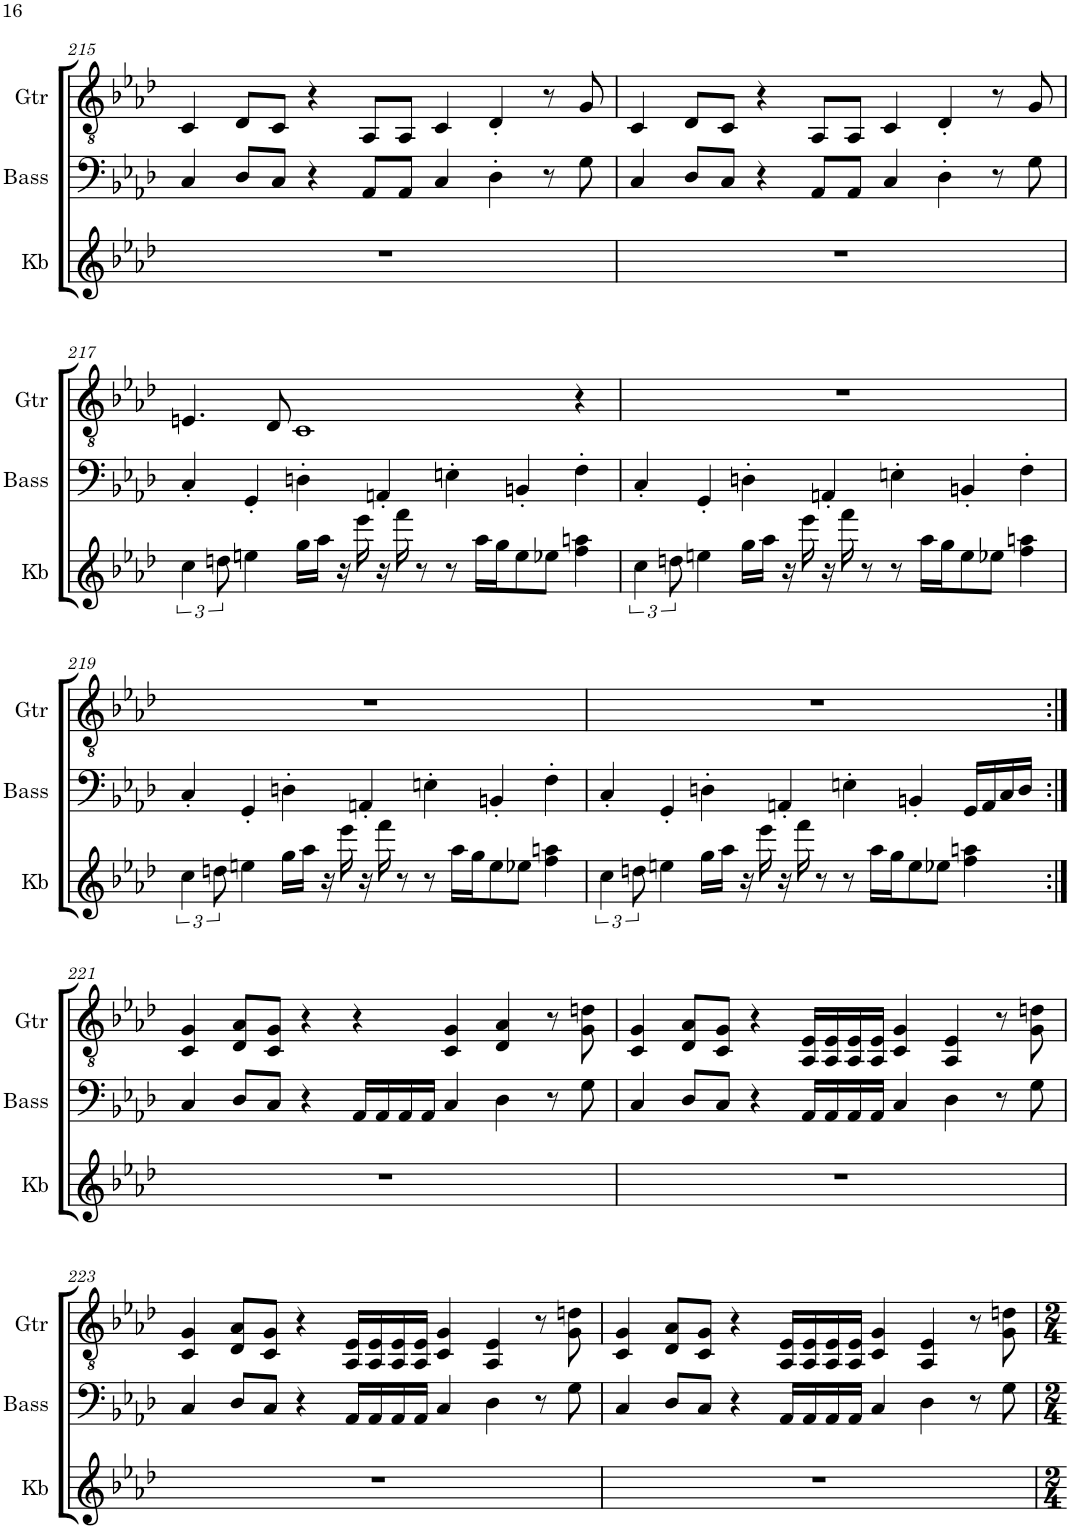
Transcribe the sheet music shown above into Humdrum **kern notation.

**kern	**kern	**kern
*part3	*part2	*part1
*staff3	*staff2	*staff1
*I"Keys	*I"Bass	*I"Guitar
*	*I'Bass	*I'Gtr
!!LO:PB:g=z
*clefG2	*clefF4	*clefGv2
*	*Trd7c12	*
*k[b-e-a-d-]	*k[b-e-a-d-]	*k[b-e-a-d-]
*M7/4	*M7/4	*M7/4
=215	=215	=215
1..r	4C/	4C/
.	8D-/L	8D-/L
.	8C/J	8C/J
.	4r	4r
.	8AA-/L	8AA-/L
.	8AA-/J	8AA-/J
.	4C/	4C/
.	4D-'\	4D-'/
.	8r	8r
.	8G\	8G/
=216	=216	=216
1..r	4C/	4C/
.	8D-/L	8D-/L
.	8C/J	8C/J
.	4r	4r
.	8AA-/L	8AA-/L
.	8AA-/J	8AA-/J
.	4C/	4C/
.	4D-'\	4D-'/
.	8r	8r
.	8G\	8G/
!!LO:LB:g=z
=217	=217	=217
6cc\	4C'/	4.En/
12ddn\	.	.
4een\	4GG'/	.
.	.	8D-/
16gg\LL	4Dn'\	1C
16aa-\JJ	.	.
16r	.	.
16eee-\	.	.
16r	4AAn'/	.
16fff\	.	.
8r	.	.
8r	4En'\	.
16aa-\LL	.	.
16gg\J	.	.
8ee\	4BBn'/	.
8ee-X\J	.	.
4ff\ 4aan\	4F'\	4r
=218	=218	=218
6cc\	4C'/	1..r
12ddn\	.	.
4een\	4GG'/	.
16gg\LL	4Dn'\	.
16aa-\JJ	.	.
16r	.	.
16eee-\	.	.
16r	4AAn'/	.
16fff\	.	.
8r	.	.
8r	4En'\	.
16aa-\LL	.	.
16gg\J	.	.
8ee\	4BBn'/	.
8ee-X\J	.	.
4ff\ 4aan\	4F'\	.
!!LO:LB:g=z
=219	=219	=219
6cc\	4C'/	1..r
12ddn\	.	.
4een\	4GG'/	.
16gg\LL	4Dn'\	.
16aa-\JJ	.	.
16r	.	.
16eee-\	.	.
16r	4AAn'/	.
16fff\	.	.
8r	.	.
8r	4En'\	.
16aa-\LL	.	.
16gg\J	.	.
8ee\	4BBn'/	.
8ee-X\J	.	.
4ff\ 4aan\	4F'\	.
=220	=220	=220
6cc\	4C'/	1..r
12ddn\	.	.
4een\	4GG'/	.
16gg\LL	4Dn'\	.
16aa-\JJ	.	.
16r	.	.
16eee-\	.	.
16r	4AAn'/	.
16fff\	.	.
8r	.	.
8r	4En'\	.
16aa-\LL	.	.
16gg\J	.	.
8ee\	4BBn'/	.
8ee-X\J	.	.
4ff\ 4aan\	16GG/LL	.
.	16AA/	.
.	16C/	.
.	16D/JJ	.
!!LO:LB:g=z
=221:|!	=221:|!	=221:|!
1..r	4C/	4C/ 4G/
.	8D-/L	8D-/ 8A-/L
.	8C/J	8C/ 8G/J
.	4r	4r
.	16AA-/LL	4r
.	16AA-/	.
.	16AA-/	.
.	16AA-/JJ	.
.	4C/	4C/ 4G/
.	4D-\	4D-/ 4A-/
.	8r	8r
.	8G\	8G\ 8dn\
=222	=222	=222
1..r	4C/	4C/ 4G/
.	8D-/L	8D-/ 8A-/L
.	8C/J	8C/ 8G/J
.	4r	4r
.	16AA-/LL	16AA-/ 16E-/LL
.	16AA-/	16AA-/ 16E-/
.	16AA-/	16AA-/ 16E-/
.	16AA-/JJ	16AA-/ 16E-/JJ
.	4C/	4C/ 4G/
.	4D-\	4AA-/ 4E-/
.	8r	8r
.	8G\	8G\ 8dn\
!!LO:LB:g=z
=223	=223	=223
1..r	4C/	4C/ 4G/
.	8D-/L	8D-/ 8A-/L
.	8C/J	8C/ 8G/J
.	4r	4r
.	16AA-/LL	16AA-/ 16E-/LL
.	16AA-/	16AA-/ 16E-/
.	16AA-/	16AA-/ 16E-/
.	16AA-/JJ	16AA-/ 16E-/JJ
.	4C/	4C/ 4G/
.	4D-\	4AA-/ 4E-/
.	8r	8r
.	8G\	8G\ 8dn\
=224	=224	=224
1..r	4C/	4C/ 4G/
.	8D-/L	8D-/ 8A-/L
.	8C/J	8C/ 8G/J
.	4r	4r
.	16AA-/LL	16AA-/ 16E-/LL
.	16AA-/	16AA-/ 16E-/
.	16AA-/	16AA-/ 16E-/
.	16AA-/JJ	16AA-/ 16E-/JJ
.	4C/	4C/ 4G/
.	4D-\	4AA-/ 4E-/
.	8r	8r
.	8G\	8G\ 8dn\
=	=	=
*-	*-	*-
